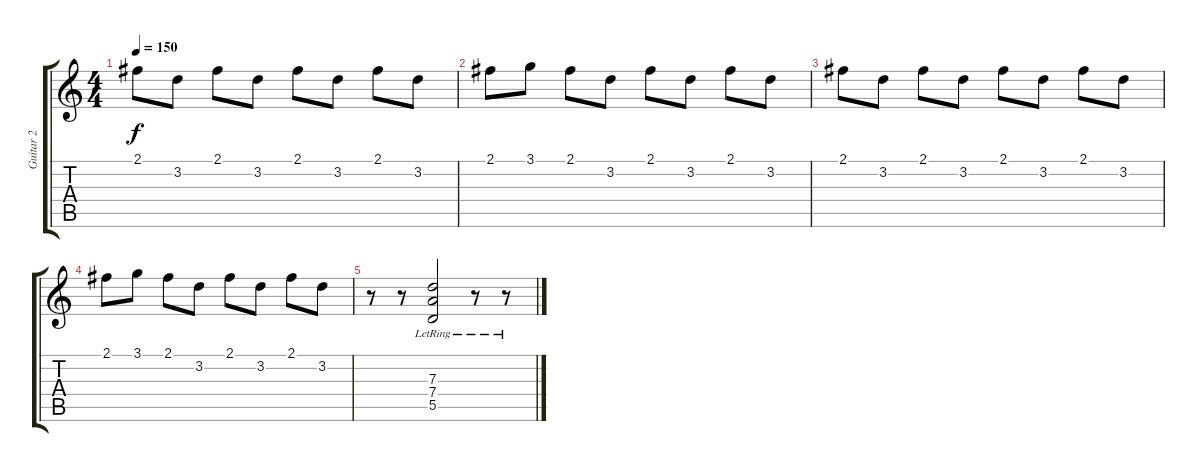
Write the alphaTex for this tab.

\track ("Guitar 2" "Guitar 2") {instrument distortionguitar}
\staff {score tabs}
\tuning (E4 B3 G3 D3 A2 E2) {hide}
\ts (4 4)
\tempo 150
\clef g2
\ks c
2.1.8{dy f} 3.2.8 2.1.8 3.2.8 2.1.8 3.2.8 2.1.8 3.2.8 |
2.1.8 3.1.8 2.1.8 3.2.8 2.1.8 3.2.8 2.1.8 3.2.8 |
2.1.8 3.2.8 2.1.8 3.2.8 2.1.8 3.2.8 2.1.8 3.2.8 |
2.1.8 3.1.8 2.1.8 3.2.8 2.1.8 3.2.8 2.1.8 3.2.8 |
r.8 r.8 (7.3 7.4 5.5{lr}).2 r.8 r.8
